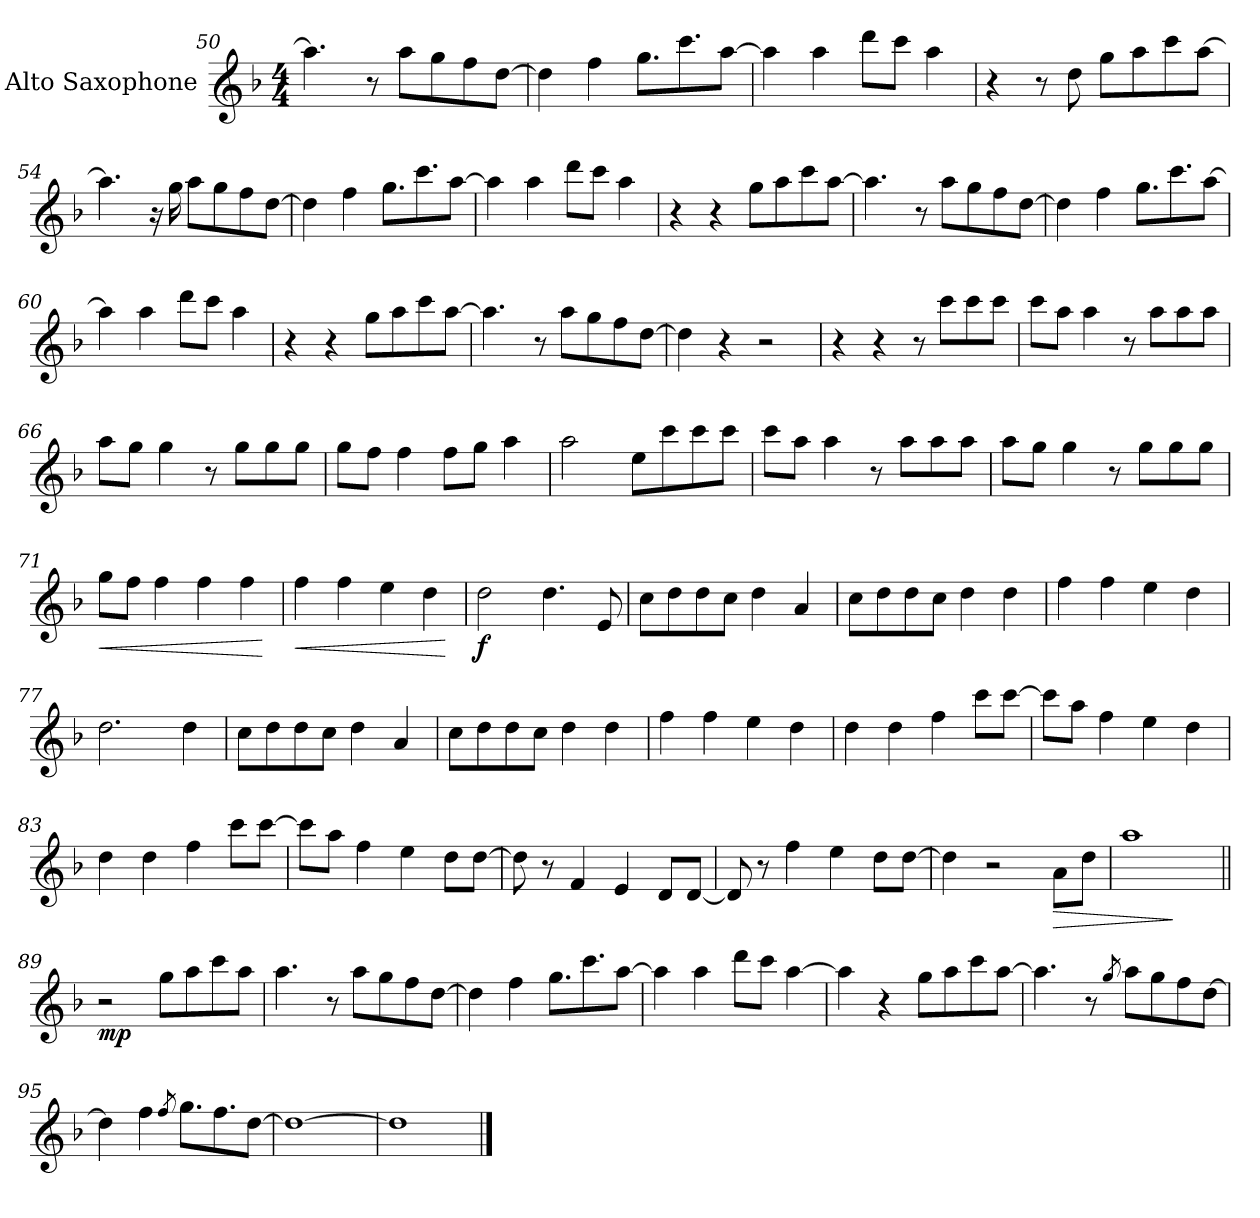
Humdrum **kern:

**kern	**dynam
*part1	*part1
*staff1	*staff1
*I"Alto Saxophone	*
*I'A. Sax.	*
*clefG2	*
*ITrd5c9	*
*k[b-e-a-d-]	*
*M4/4	*
=50	=50
4.cc\]	.
8r	.
8cc\L	.
8b-\	.
8a-\	.
[8f\J	.
=51	=51
4f\]	.
4a-\	.
8.b-\L	.
8.ee-\	.
[8cc\J	.
=52	=52
4cc\]	.
4cc\	.
8ff:\L	.
8ee-\J	.
4cc\	.
=53	=53
4r	.
8r	.
8f\	.
8b-\L	.
8cc\	.
8ee-\	.
[8cc\J	.
!!LO:LB:g=z
=54	=54
4.cc\]	.
16r	.
16b-\	.
8cc\L	.
8b-\	.
8a-\	.
[8f\J	.
=55	=55
4f\]	.
4a-\	.
8.b-\L	.
8.ee-\	.
[8cc\J	.
=56	=56
4cc\]	.
4cc\	.
8ff\L	.
8ee-\J	.
4cc\	.
=57	=57
4r	.
4r	.
8b-\L	.
8cc\	.
8ee-\	.
[8cc\J	.
=58	=58
4.cc\]	.
8r	.
8cc\L	.
8b-\	.
8a-\	.
[8f\J	.
=59	=59
4f\]	.
4a-\	.
8.b-\L	.
8.ee-\	.
[8cc\J	.
!!LO:LB:g=z
=60	=60
4cc\]	.
4cc\	.
8ff:\L	.
8ee-\J	.
4cc\	.
=61	=61
4r	.
4r	.
8b-\L	.
8cc\	.
8ee-\	.
[8cc\J	.
=62	=62
4.cc\]	.
8r	.
8cc\L	.
8b-\	.
8a-\	.
[8f\J	.
=63	=63
4f\]	.
4r	.
2r	.
=64	=64
4r	.
4r	.
8r	.
8ee-\L	.
8ee-\	.
8ee-\J	.
=65	=65
8ee-\L	.
8cc\J	.
4cc\	.
8r	.
8cc\L	.
8cc\	.
8cc\J	.
!!LO:LB:g=z
=66	=66
8cc\L	.
8b-\J	.
4b-\	.
8r	.
8b-\L	.
8b-\	.
8b-\J	.
=67	=67
8b-\L	.
8a-\J	.
4a-\	.
8a-\L	.
8b-\J	.
4cc\	.
=68	=68
2cc\	.
8g\L	.
8ee-\	.
8ee-\	.
8ee-\J	.
=69	=69
8ee-\L	.
8cc\J	.
4cc\	.
8r	.
8cc\L	.
8cc\	.
8cc\J	.
=70	=70
8cc\L	.
8b-\J	.
4b-\	.
8r	.
8b-\L	.
8b-\	.
8b-\J	.
=71	=71
!	!LO:HP:b
8b-\L	<
8a-\J	.
4a-\	.
4a-\	.
4a-\	.
.	[
=72	=72
!	!LO:HP:b
4a-\	<
4a-\	.
4g\	.
4f\	.
.	[
!!LO:LB:g=z
=73	=73
!	!LO:DY:b
2f\	f
4.f:\	.
8G/	.
=74	=74
8e-\L	.
8f\	.
8f\	.
8e-\J	.
4f\	.
4c/	.
=75	=75
8e-\L	.
8f\	.
8f\	.
8e-\J	.
4f\	.
4f\	.
=76	=76
4a-\	.
4a-\	.
4g\	.
4f\	.
=77	=77
2.f\	.
4f\	.
=78	=78
8e-\L	.
8f\	.
8f\	.
8e-\J	.
4f\	.
4c/	.
=79	=79
8e-:\L	.
8f\	.
8f\	.
8e-\J	.
4f\	.
4f\	.
=80	=80
4a-\	.
4a-\	.
4g\	.
4f\	.
!!LO:PB:g=z
=81	=81
4f\	.
4f\	.
4a-\	.
8ee-\L	.
[8ee-\J	.
=82	=82
8ee-\L]	.
8cc\J	.
4a-\	.
4g\	.
4f\	.
=83	=83
4f\	.
4f\	.
4a-\	.
8ee-\L	.
[8ee-\J	.
=84	=84
8ee-\L]	.
8cc\J	.
4a-\	.
4g\	.
8f\L	.
[8f\J	.
=85	=85
8f\]	.
8r	.
4A-/	.
4G/	.
8F/L	.
[8F/J	.
=86	=86
8F/]	.
8r	.
4a-\	.
4g\	.
8f\L	.
[8f\J	.
=87	=87
4f\]	.
2r	.
!	!LO:HP:b
8c\L	>
8f\J	.
=88	=88
1cc:	.
.	]
!!LO:LB:g=z
=89||	=89||
!	!LO:DY:b
2r	mp
8b-\L	.
8cc\	.
8ee-\	.
8cc\J	.
=90	=90
4.cc\	.
8r	.
8cc\L	.
8b-\	.
8a-\	.
[8f\J	.
=91	=91
4f\]	.
4a-\	.
8.b-\L	.
8.ee-\	.
[8cc\J	.
=92	=92
4cc\]	.
4cc\	.
8ff\L	.
8ee-\J	.
[4cc\	.
=93	=93
4cc\]	.
4r	.
8b-\L	.
8cc\	.
8ee-\	.
[8cc\J	.
=94	=94
4.cc\]	.
8r	.
8qb-/	.
8cc\L	.
8b-\	.
8a-\	.
[8f\J	.
!!LO:LB:g=z
=95	=95
4f\]	.
4a-\	.
8qa-/	.
8.b-\L	.
8.a-\	.
[8f\J	.
=96	=96
1f_	.
=97	=97
1f]	.
==	==
*-	*-
